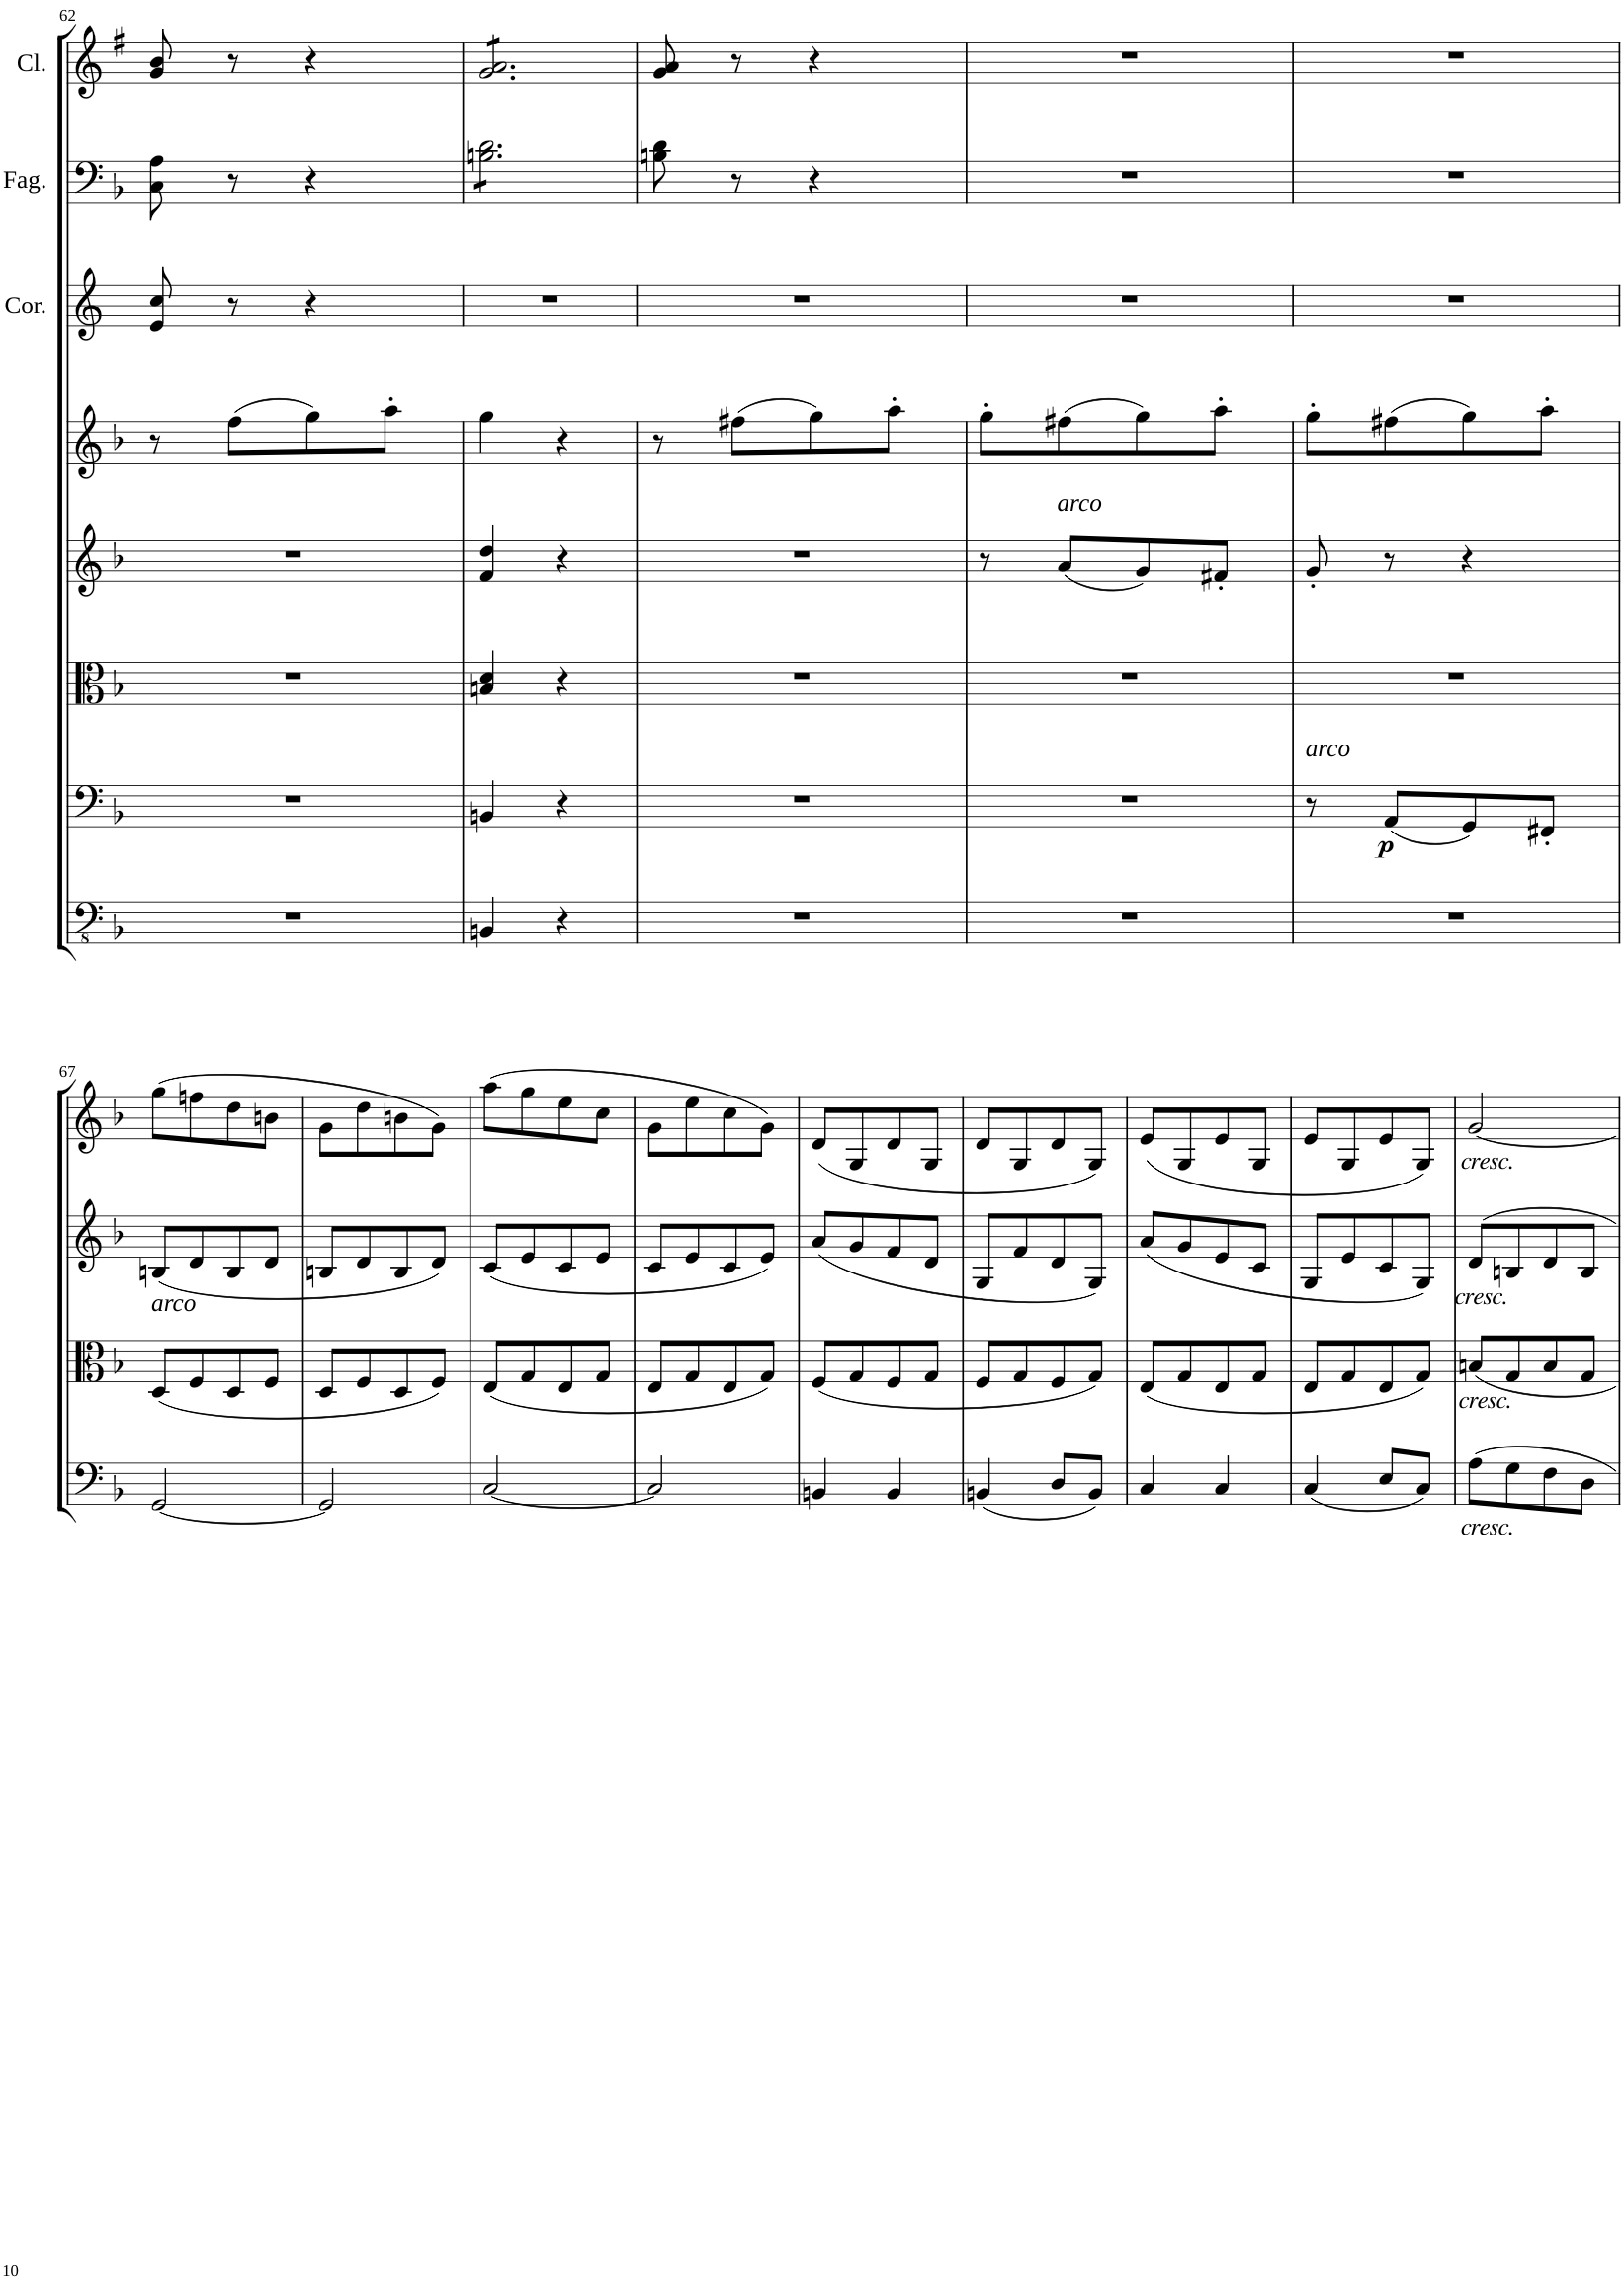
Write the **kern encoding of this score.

**kern	**kern	**dynam	**kern	**kern	**kern	**kern	**kern	**kern
*part8	*part7	*part7	*part6	*part5	*part4	*part3	*part2	*part1
*staff8	*staff7	*staff7	*staff6	*staff5	*staff4	*staff3	*staff2	*staff1
*I"Basso	*I"Violoncello	*	*I"Viola	*I"Violino II	*I"Violino I	*I"Corni in F	*I"Fagotti	*I"Clarinetti in B
*	*	*	*	*	*	*I'Cor.	*I'Fag.	*I'Cl.
!!LO:PB:g=z
*clefFv4	*clefF4	*	*clefC3	*clefG2	*clefG2	*clefG2	*clefF4	*clefG2
*	*	*	*	*	*	*Trd4c7	*	*Trd1c2
*k[b-]	*k[b-]	*	*k[b-]	*k[b-]	*k[b-]	*k[]	*k[b-]	*k[f#]
*M2/4	*M2/4	*	*M2/4	*M2/4	*M2/4	*M2/4	*M2/4	*M2/4
=62	=62	=62	=62	=62	=62	=62	=62	=62
2r	2r	.	2r	2r	8r	8e/ 8cc/	8C\ 8A\	8g/ 8b/
.	.	.	.	.	(8ff\L	8r	8r	8r
.	.	.	.	.	8gg\)	4r	4r	4r
.	.	.	.	.	8aa'\J	.	.	.
=63	=63	=63	=63	=63	=63	=63	=63	=63
*	*	*	*	*	*	*	*tremolo	*
*	*	*	*	*	*	*	*	*tremolo
4BBBn/	4BBn/	.	4Bn/ 4d/	4f/ 4dd/	4gg\	2r	12Bn\ 12d\L	12g/ 12a/L
.	.	.	.	.	.	.	12Bn\ 12d\	12g/ 12a/
.	.	.	.	.	.	.	12Bn\ 12d\	12g/ 12a/
4r	4r	.	4r	4r	4r	.	12Bn\ 12d\	12g/ 12a/
.	.	.	.	.	.	.	12Bn\ 12d\	12g/ 12a/
.	.	.	.	.	.	.	12Bn\ 12d\J	12g/ 12a/J
*	*	*	*	*	*	*	*	*Xtremolo
*	*	*	*	*	*	*	*Xtremolo	*
=64	=64	=64	=64	=64	=64	=64	=64	=64
2r	2r	.	2r	2r	8r	2r	8Bn\ 8d\	8g/ 8a/
.	.	.	.	.	(8ff#X\L	.	8r	8r
.	.	.	.	.	8gg\)	.	4r	4r
.	.	.	.	.	8aa'\J	.	.	.
=65	=65	=65	=65	=65	=65	=65	=65	=65
2r	2r	.	2r	8r	8gg'\L	2r	2r	2r
!	!	!	!	!LO:TX:a:i:t=arco	!	!	!	!
.	.	.	.	(8a/L	(8ff#X\	.	.	.
.	.	.	.	8g/)	8gg\)	.	.	.
.	.	.	.	8f#X'/J	8aa'\J	.	.	.
=66	=66	=66	=66	=66	=66	=66	=66	=66
!	!LO:TX:a:i:t=arco	!	!	!	!	!	!	!
2r	8r	.	2r	8g'/	8gg'\L	2r	2r	2r
!	!	!LO:DY:b	!	!	!	!	!	!
.	(8AA/L	p	.	8r	(8ff#X\	.	.	.
.	8GG/)	.	.	4r	8gg\)	.	.	.
.	8FF#X'/J	.	.	.	8aa'\J	.	.	.
!!LO:LB:g=z
=67	=67	=67	=67	=67	=67	=67	=67	=67
!	!	!	!LO:TX:a:i:t=arco	!	!	!	!	!
2r	[2GG/	.	(8D/L	(8Bn/L	(8gg\L	2r	2r	2r
.	.	.	8F/	8d/	8ffn\	.	.	.
.	.	.	8D/	8B/	8dd\	.	.	.
.	.	.	8F/J	8d/J	8bn\J	.	.	.
=68	=68	=68	=68	=68	=68	=68	=68	=68
2r	2GG/]	.	8D/L	8Bn/L	8g\L	2r	2r	2r
.	.	.	8F/	8d/	8dd\	.	.	.
.	.	.	8D/	8B/	8bn\	.	.	.
.	.	.	8F/J)	8d/J)	8g\J)	.	.	.
=69	=69	=69	=69	=69	=69	=69	=69	=69
2r	[2C/	.	(8E/L	(8c/L	(8aa\L	2r	2r	2r
.	.	.	8G/	8e/	8gg\	.	.	.
.	.	.	8E/	8c/	8ee\	.	.	.
.	.	.	8G/J	8e/J	8cc\J	.	.	.
=70	=70	=70	=70	=70	=70	=70	=70	=70
2r	2C/]	.	8E/L	8c/L	8g\L	2r	2r	2r
.	.	.	8G/	8e/	8ee\	.	.	.
.	.	.	8E/	8c/	8cc\	.	.	.
.	.	.	8G/J)	8e/J)	8g\J)	.	.	.
=71	=71	=71	=71	=71	=71	=71	=71	=71
2r	4BBn/	.	(8F/L	(8a/L	(8d/L	2r	2r	2r
.	.	.	8G/	8g/	8G/	.	.	.
.	4BB/	.	8F/	8f/	8d/	.	.	.
.	.	.	8G/J	8d/J	8G/J	.	.	.
=72	=72	=72	=72	=72	=72	=72	=72	=72
2r	(4BBn/	.	8F/L	8G/L	8d/L	2r	2r	2r
.	.	.	8G/	8f/	8G/	.	.	.
.	8D/L	.	8F/	8d/	8d/	.	.	.
.	8BB/J)	.	8G/J)	8G/J)	8G/J)	.	.	.
=73	=73	=73	=73	=73	=73	=73	=73	=73
2r	4C/	.	(8E/L	(8a/L	(8e/L	2r	2r	2r
.	.	.	8G/	8g/	8G/	.	.	.
.	4C/	.	8E/	8e/	8e/	.	.	.
.	.	.	8G/J	8c/J	8G/J	.	.	.
=74	=74	=74	=74	=74	=74	=74	=74	=74
2r	(4C/	.	8E/L	8G/L	8e/L	2r	2r	2r
.	.	.	8G/	8e/	8G/	.	.	.
.	8E/L	.	8E/	8c/	8e/	.	.	.
.	8C/J)	.	8G/J)	8G/J)	8G/J)	.	.	.
=75	=75	=75	=75	=75	=75	=75	=75	=75
!	!	!	!	!	!LO:TX:b:i:t=cresc.	!	!	!
!	!	!	!	!LO:TX:b:i:t=cresc.	!	!	!	!
!	!	!	!LO:TX:b:i:t=cresc.	!	!	!	!	!
!	!LO:TX:b:i:t=cresc.	!	!	!	!	!	!	!
2r	8A\L	.	8Bn/L	8d/L	[2g/	2r	2r	2r
.	8G\	.	8G/	8Bn/	.	.	.	.
.	8F\	.	8B/	8d/	.	.	.	.
.	8D\J	.	8G/J	8B/J	.	.	.	.
=	=	=	=	=	=	=	=	=
*-	*-	*-	*-	*-	*-	*-	*-	*-
